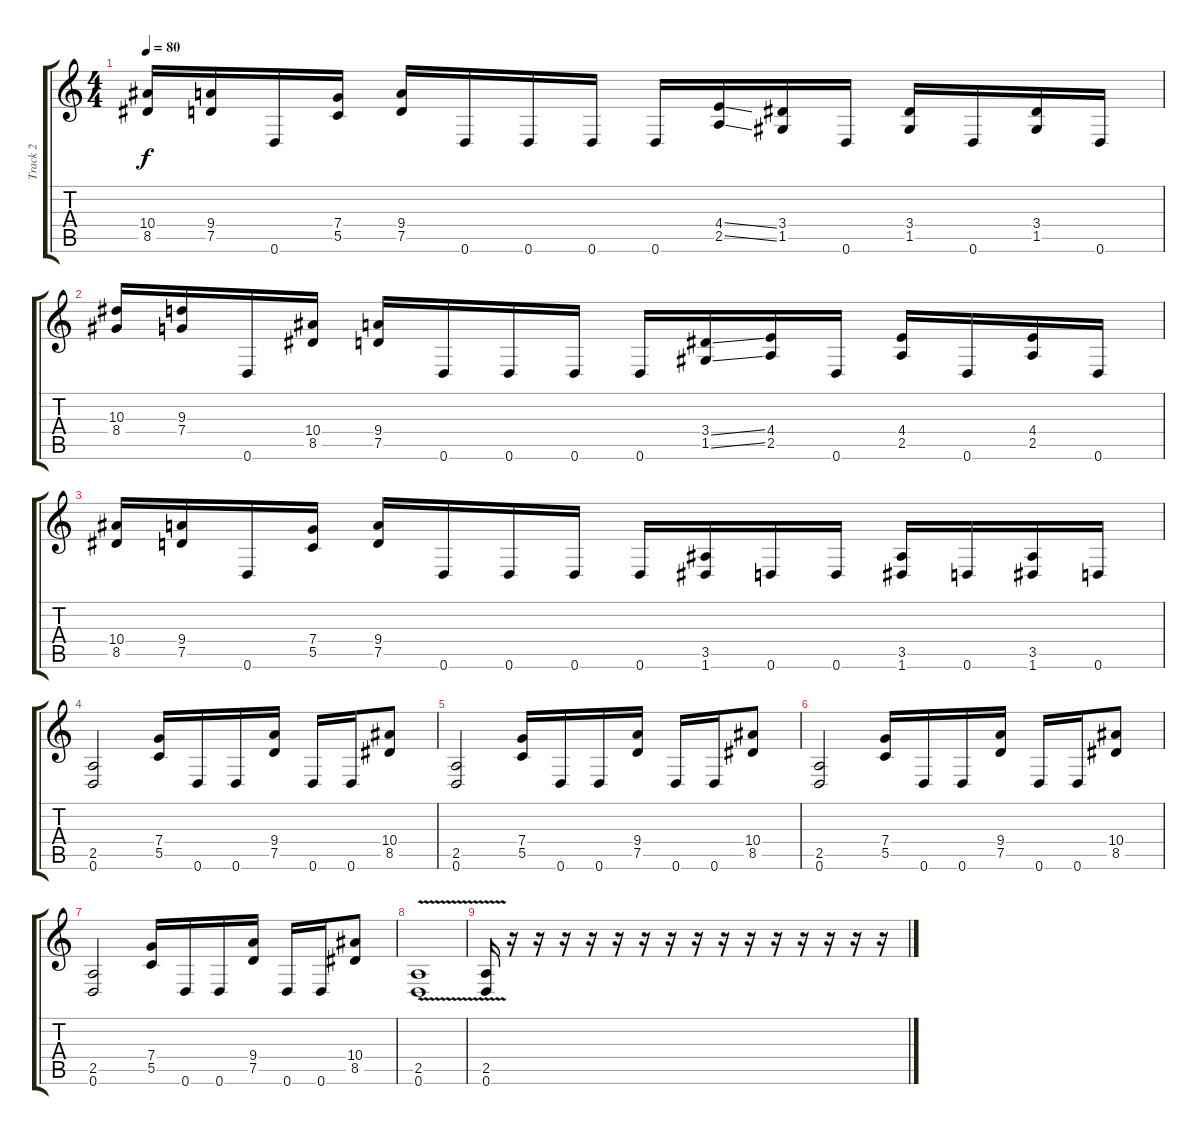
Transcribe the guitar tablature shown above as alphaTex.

\track ("Track 2" "Track 2") {instrument overdrivenguitar}
\staff {score tabs}
\tuning (D4 A3 F3 C3 G2 D2) {hide}
\ts (4 4)
\tempo 80
\clef g2
\ks c
(10.4 8.5).16{dy f} (9.4 7.5).16 0.6.16 (7.4 5.5).16 (9.4 7.5).16 0.6.16 0.6.16 0.6.16 0.6.16 (4.4{ss} 2.5{ss}).16 (3.4 1.5).16 0.6.16 (3.4 1.5).16 0.6.16 (3.4 1.5).16 0.6.16 |
(10.3 8.4).16 (9.3 7.4).16 0.6.16 (10.4 8.5).16 (9.4 7.5).16 0.6.16 0.6.16 0.6.16 0.6.16 (3.4{ss} 1.5{ss}).16 (4.4 2.5).16 0.6.16 (4.4 2.5).16 0.6.16 (4.4 2.5).16 0.6.16 |
(10.4 8.5).16 (9.4 7.5).16 0.6.16 (7.4 5.5).16 (9.4 7.5).16 0.6.16 0.6.16 0.6.16 0.6.16 (3.5 1.6).16 0.6.16 0.6.16 (3.5 1.6).16 0.6.16 (3.5 1.6).16 0.6.16 |
(2.5 0.6).2 (7.4 5.5).16 0.6.16 0.6.16 (9.4 7.5).16 0.6.16 0.6.16 (10.4 8.5).8 |
(2.5 0.6).2 (7.4 5.5).16 0.6.16 0.6.16 (9.4 7.5).16 0.6.16 0.6.16 (10.4 8.5).8 |
(2.5 0.6).2 (7.4 5.5).16 0.6.16 0.6.16 (9.4 7.5).16 0.6.16 0.6.16 (10.4 8.5).8 |
(2.5 0.6).2 (7.4 5.5).16 0.6.16 0.6.16 (9.4 7.5).16 0.6.16 0.6.16 (10.4 8.5).8 |
(2.5{v} 0.6).1 |
(2.5{v} 0.6).16 r.16 r.16 r.16 r.16 r.16 r.16 r.16 r.16 r.16 r.16 r.16 r.16 r.16 r.16 r.16
